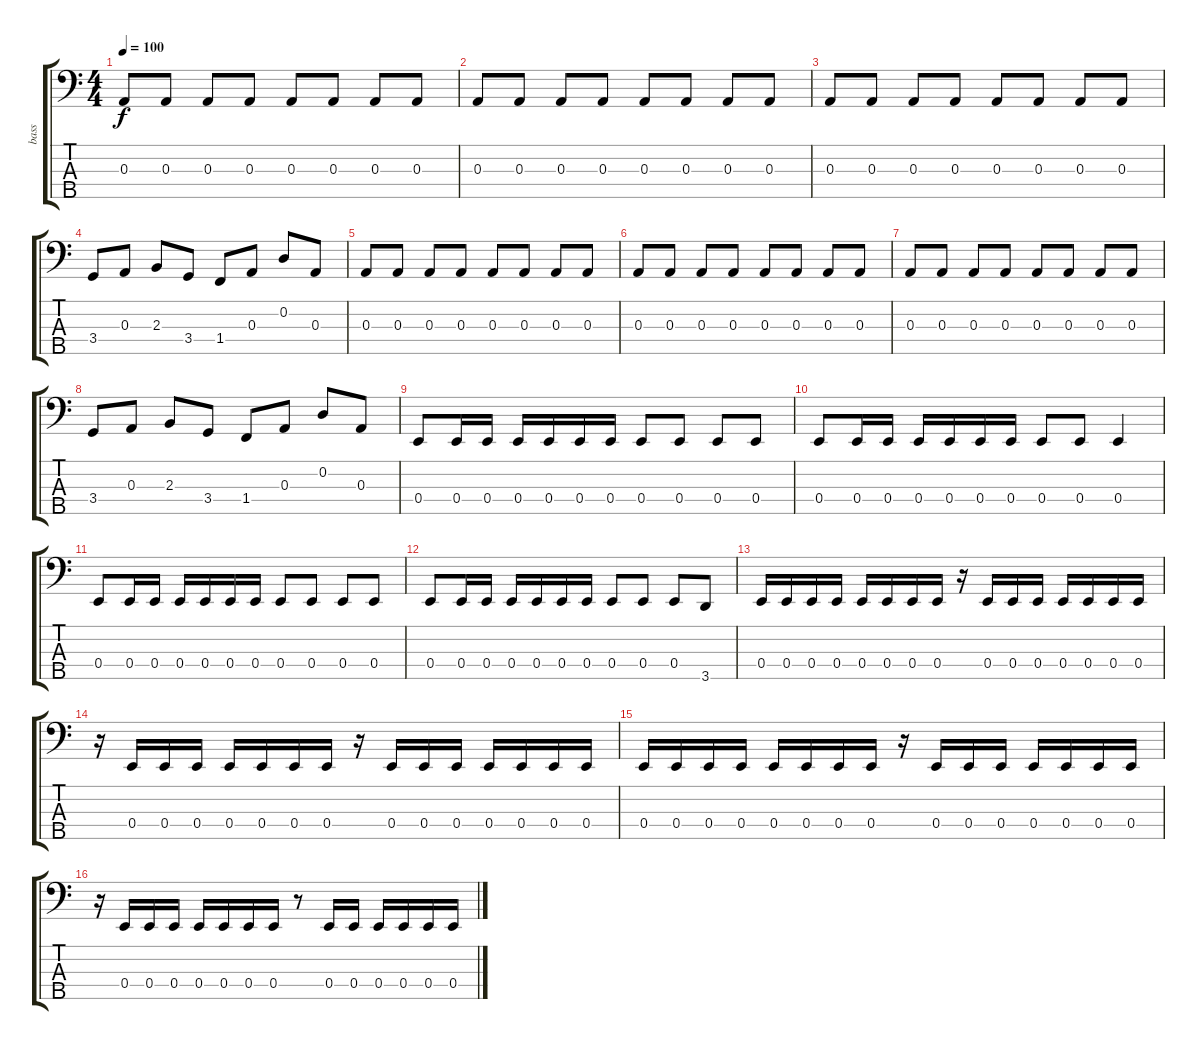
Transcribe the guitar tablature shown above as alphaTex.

\track ("bass" "bass") {instrument electricbassfinger}
\staff {score tabs}
\tuning (G2 D2 A1 E1 B0) {hide}
\ts (4 4)
\tempo 100
\clef f4
\ks c
0.3.8{dy f} 0.3.8 0.3.8 0.3.8 0.3.8 0.3.8 0.3.8 0.3.8 |
0.3.8 0.3.8 0.3.8 0.3.8 0.3.8 0.3.8 0.3.8 0.3.8 |
0.3.8 0.3.8 0.3.8 0.3.8 0.3.8 0.3.8 0.3.8 0.3.8 |
3.4.8 0.3.8 2.3.8 3.4.8 1.4.8 0.3.8 0.2.8 0.3.8 |
0.3.8 0.3.8 0.3.8 0.3.8 0.3.8 0.3.8 0.3.8 0.3.8 |
0.3.8 0.3.8 0.3.8 0.3.8 0.3.8 0.3.8 0.3.8 0.3.8 |
0.3.8 0.3.8 0.3.8 0.3.8 0.3.8 0.3.8 0.3.8 0.3.8 |
3.4.8 0.3.8 2.3.8 3.4.8 1.4.8 0.3.8 0.2.8 0.3.8 |
0.4.8 0.4.16 0.4.16 0.4.16 0.4.16 0.4.16 0.4.16 0.4.8 0.4.8 0.4.8 0.4.8 |
0.4.8 0.4.16 0.4.16 0.4.16 0.4.16 0.4.16 0.4.16 0.4.8 0.4.8 0.4.4 |
0.4.8 0.4.16 0.4.16 0.4.16 0.4.16 0.4.16 0.4.16 0.4.8 0.4.8 0.4.8 0.4.8 |
0.4.8 0.4.16 0.4.16 0.4.16 0.4.16 0.4.16 0.4.16 0.4.8 0.4.8 0.4.8 3.5.8 |
0.4.16 0.4.16 0.4.16 0.4.16 0.4.16 0.4.16 0.4.16 0.4.16 r.16 0.4.16 0.4.16 0.4.16 0.4.16 0.4.16 0.4.16 0.4.16 |
r.16 0.4.16 0.4.16 0.4.16 0.4.16 0.4.16 0.4.16 0.4.16 r.16 0.4.16 0.4.16 0.4.16 0.4.16 0.4.16 0.4.16 0.4.16 |
0.4.16 0.4.16 0.4.16 0.4.16 0.4.16 0.4.16 0.4.16 0.4.16 r.16 0.4.16 0.4.16 0.4.16 0.4.16 0.4.16 0.4.16 0.4.16 |
r.16 0.4.16 0.4.16 0.4.16 0.4.16 0.4.16 0.4.16 0.4.16 r.8 0.4.16 0.4.16 0.4.16 0.4.16 0.4.16 0.4.16
